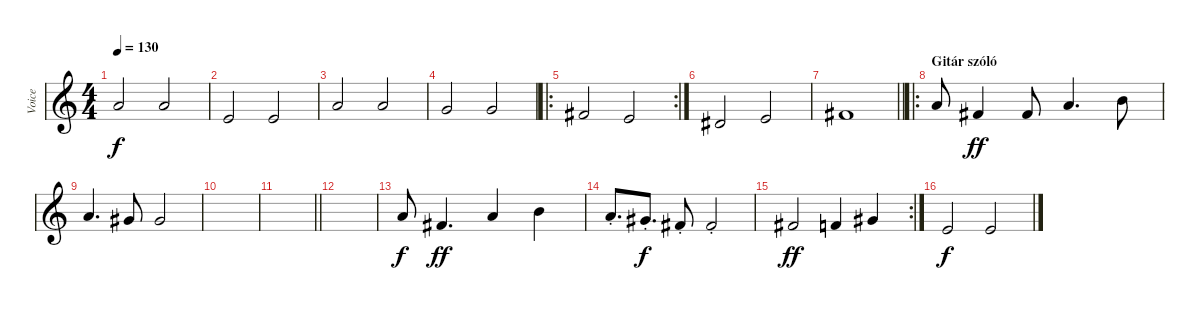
\track ("Voice" "Voice") {instrument choiraahs}
\staff {score}
\tuning (E4 B3 G3 D3 A2 E2) {hide}
\ts (4 4)
\tempo 130
\clef g2
\ks c
5.1.2{dy f} 5.1.2 |
0.1.2 0.1.2 |
5.1.2 5.1.2 |
3.1.2 8.2.2 |
\ro
\rc 2
2.1.2 0.1.2 |
4.2.2 0.1.2 |
\barLineRight lightlight
2.1.1 |
\ro
\section ("" "Gitár szóló")
5.1.8 11.3.4{dy ff} 11.3.8 14.3.4{d} 12.2.8 |
14.3.4{d} 13.3.8 13.3.2 |
|
\barLineRight lightlight
|
|
5.1.8{dy f} 11.3.4{d dy ff} 14.3.4 12.2.4 |
14.3{st}.8{d} 4.1{st}.8{d dy f} 2.1{st}.8 2.1{st}.2 |
\rc 2
11.3.2{dy ff} 10.3.4 13.3.4 |
5.2.2{dy f} 0.1.2
